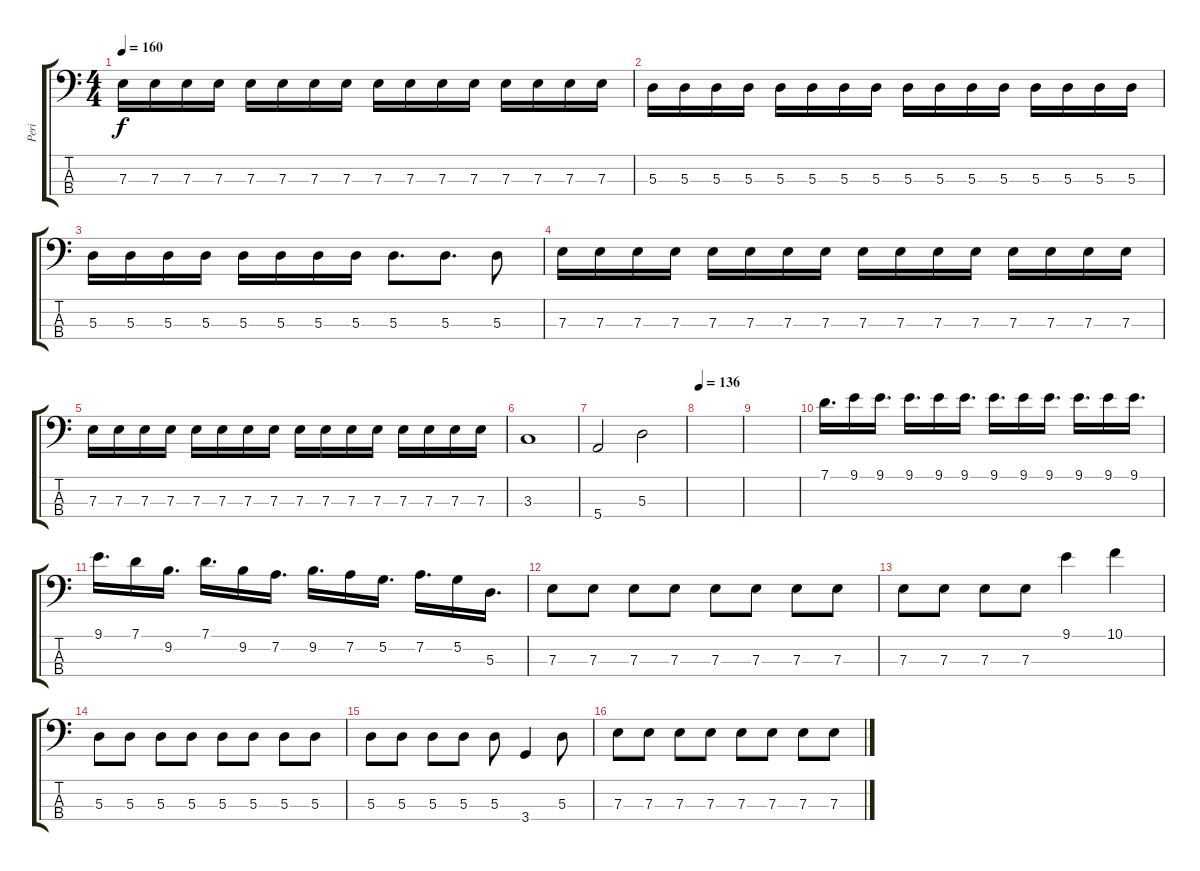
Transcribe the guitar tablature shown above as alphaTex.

\track ("Peri" "Peri") {instrument electricbassfinger}
\staff {score tabs}
\tuning (G2 D2 A1 E1) {hide}
\ts (4 4)
\tempo 160
\clef f4
\ks c
7.3.16{dy f} 7.3.16 7.3.16 7.3.16 7.3.16 7.3.16 7.3.16 7.3.16 7.3.16 7.3.16 7.3.16 7.3.16 7.3.16 7.3.16 7.3.16 7.3.16 |
5.3.16 5.3.16 5.3.16 5.3.16 5.3.16 5.3.16 5.3.16 5.3.16 5.3.16 5.3.16 5.3.16 5.3.16 5.3.16 5.3.16 5.3.16 5.3.16 |
5.3.16 5.3.16 5.3.16 5.3.16 5.3.16 5.3.16 5.3.16 5.3.16 5.3.8{d} 5.3.8{d} 5.3.8 |
7.3.16 7.3.16 7.3.16 7.3.16 7.3.16 7.3.16 7.3.16 7.3.16 7.3.16 7.3.16 7.3.16 7.3.16 7.3.16 7.3.16 7.3.16 7.3.16 |
7.3.16 7.3.16 7.3.16 7.3.16 7.3.16 7.3.16 7.3.16 7.3.16 7.3.16 7.3.16 7.3.16 7.3.16 7.3.16 7.3.16 7.3.16 7.3.16 |
3.3.1 |
5.4.2 5.3.2 |
\tempo 136
|
|
7.1.16{d volume 16 instrument electricbasspick} 9.1.16 9.1.16{d} 9.1.16{d} 9.1.16 9.1.16{d} 9.1.16{d} 9.1.16 9.1.16{d} 9.1.16{d} 9.1.16 9.1.16{d} |
9.1.16{d} 7.1.16 9.2.16{d} 7.1.16{d} 9.2.16 7.2.16{d} 9.2.16{d} 7.2.16 5.2.16{d} 7.2.16{d} 5.2.16 5.3.16{d} |
7.3.8{instrument electricbassfinger} 7.3.8 7.3.8 7.3.8 7.3.8 7.3.8 7.3.8 7.3.8 |
7.3.8 7.3.8 7.3.8 7.3.8 9.1.4 10.1.4 |
5.3.8 5.3.8 5.3.8 5.3.8 5.3.8 5.3.8 5.3.8 5.3.8 |
5.3.8 5.3.8 5.3.8 5.3.8 5.3.8 3.4.4 5.3.8 |
7.3.8{instrument electricbassfinger} 7.3.8 7.3.8 7.3.8 7.3.8 7.3.8 7.3.8 7.3.8
